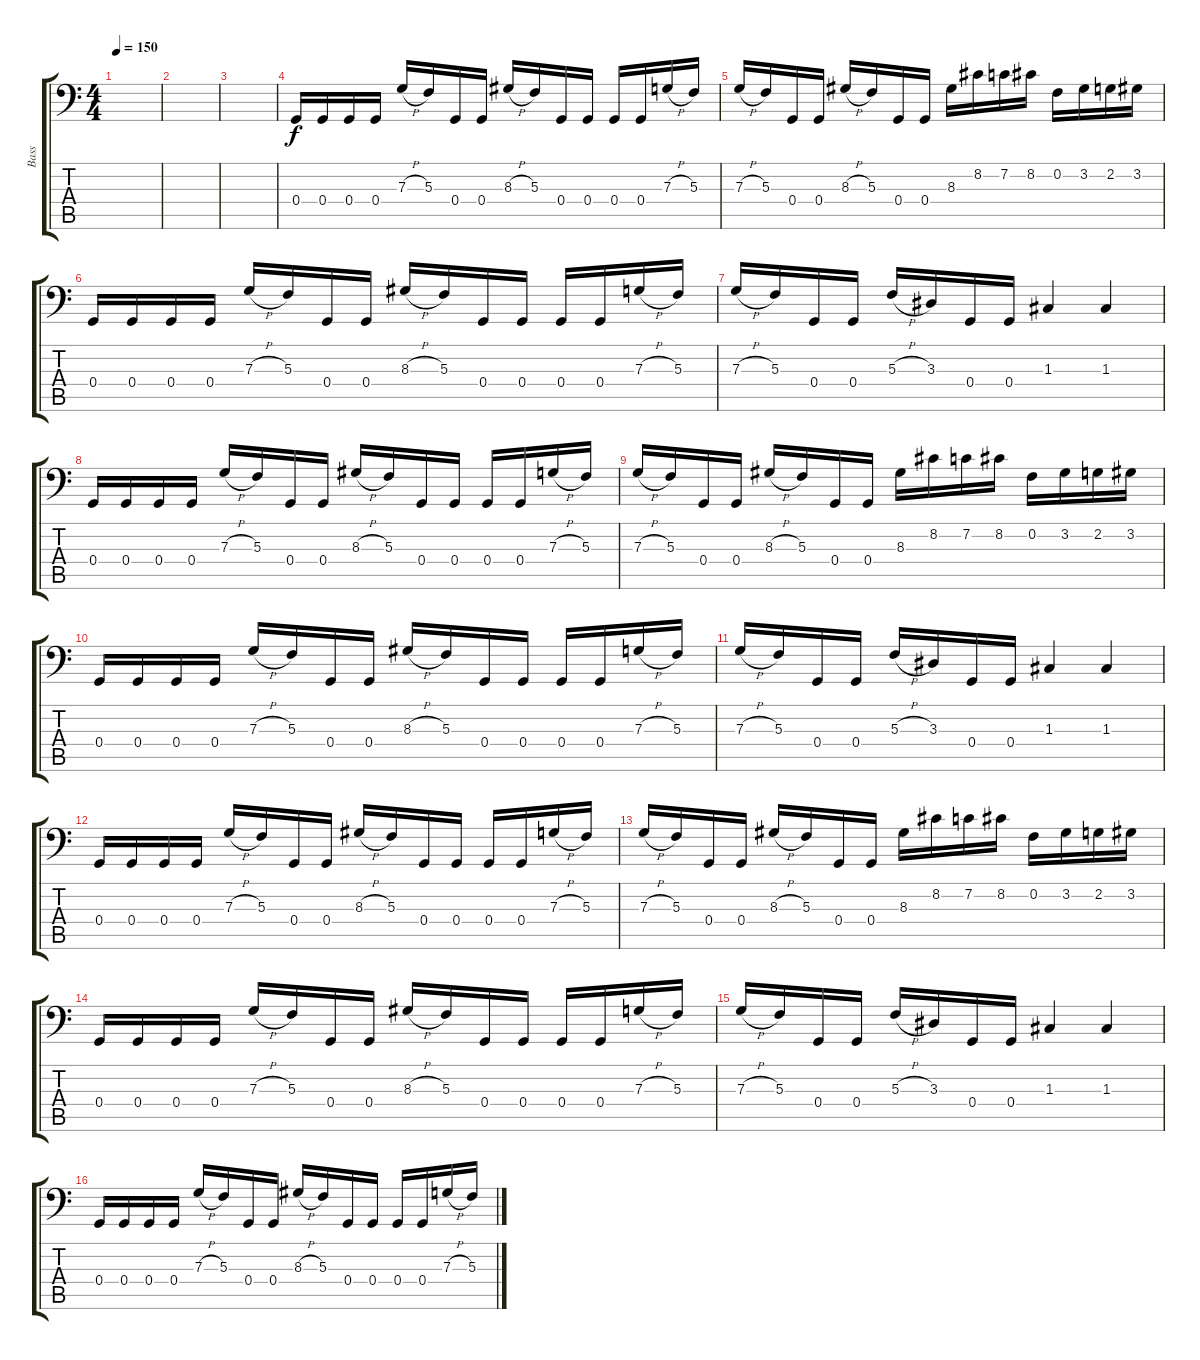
\track ("Bass" "Bass") {instrument electricbassfinger}
\staff {score tabs}
\tuning (Bb2 F2 C2 G1 D1 A0) {hide}
\ts (4 4)
\tempo 150
\clef f4
\ks c
|
|
|
0.4.16 0.4.16 0.4.16 0.4.16 7.3{h}.16 5.3.16 0.4.16 0.4.16 8.3{h}.16 5.3.16 0.4.16 0.4.16 0.4.16 0.4.16 7.3{h}.16 5.3.16 |
7.3{h}.16 5.3.16 0.4.16 0.4.16 8.3{h}.16 5.3.16 0.4.16 0.4.16 8.3.16 8.2.16 7.2.16 8.2.16 0.2.16 3.2.16 2.2.16 3.2.16 |
0.4.16 0.4.16 0.4.16 0.4.16 7.3{h}.16 5.3.16 0.4.16 0.4.16 8.3{h}.16 5.3.16 0.4.16 0.4.16 0.4.16 0.4.16 7.3{h}.16 5.3.16 |
7.3{h}.16 5.3.16 0.4.16 0.4.16 5.3{h}.16 3.3.16 0.4.16 0.4.16 1.3.4 1.3.4 |
0.4.16 0.4.16 0.4.16 0.4.16 7.3{h}.16 5.3.16 0.4.16 0.4.16 8.3{h}.16 5.3.16 0.4.16 0.4.16 0.4.16 0.4.16 7.3{h}.16 5.3.16 |
7.3{h}.16 5.3.16 0.4.16 0.4.16 8.3{h}.16 5.3.16 0.4.16 0.4.16 8.3.16 8.2.16 7.2.16 8.2.16 0.2.16 3.2.16 2.2.16 3.2.16 |
0.4.16 0.4.16 0.4.16 0.4.16 7.3{h}.16 5.3.16 0.4.16 0.4.16 8.3{h}.16 5.3.16 0.4.16 0.4.16 0.4.16 0.4.16 7.3{h}.16 5.3.16 |
7.3{h}.16 5.3.16 0.4.16 0.4.16 5.3{h}.16 3.3.16 0.4.16 0.4.16 1.3.4 1.3.4 |
0.4.16 0.4.16 0.4.16 0.4.16 7.3{h}.16 5.3.16 0.4.16 0.4.16 8.3{h}.16 5.3.16 0.4.16 0.4.16 0.4.16 0.4.16 7.3{h}.16 5.3.16 |
7.3{h}.16 5.3.16 0.4.16 0.4.16 8.3{h}.16 5.3.16 0.4.16 0.4.16 8.3.16 8.2.16 7.2.16 8.2.16 0.2.16 3.2.16 2.2.16 3.2.16 |
0.4.16 0.4.16 0.4.16 0.4.16 7.3{h}.16 5.3.16 0.4.16 0.4.16 8.3{h}.16 5.3.16 0.4.16 0.4.16 0.4.16 0.4.16 7.3{h}.16 5.3.16 |
7.3{h}.16 5.3.16 0.4.16 0.4.16 5.3{h}.16 3.3.16 0.4.16 0.4.16 1.3.4 1.3.4 |
0.4.16 0.4.16 0.4.16 0.4.16 7.3{h}.16 5.3.16 0.4.16 0.4.16 8.3{h}.16 5.3.16 0.4.16 0.4.16 0.4.16 0.4.16 7.3{h}.16 5.3.16
